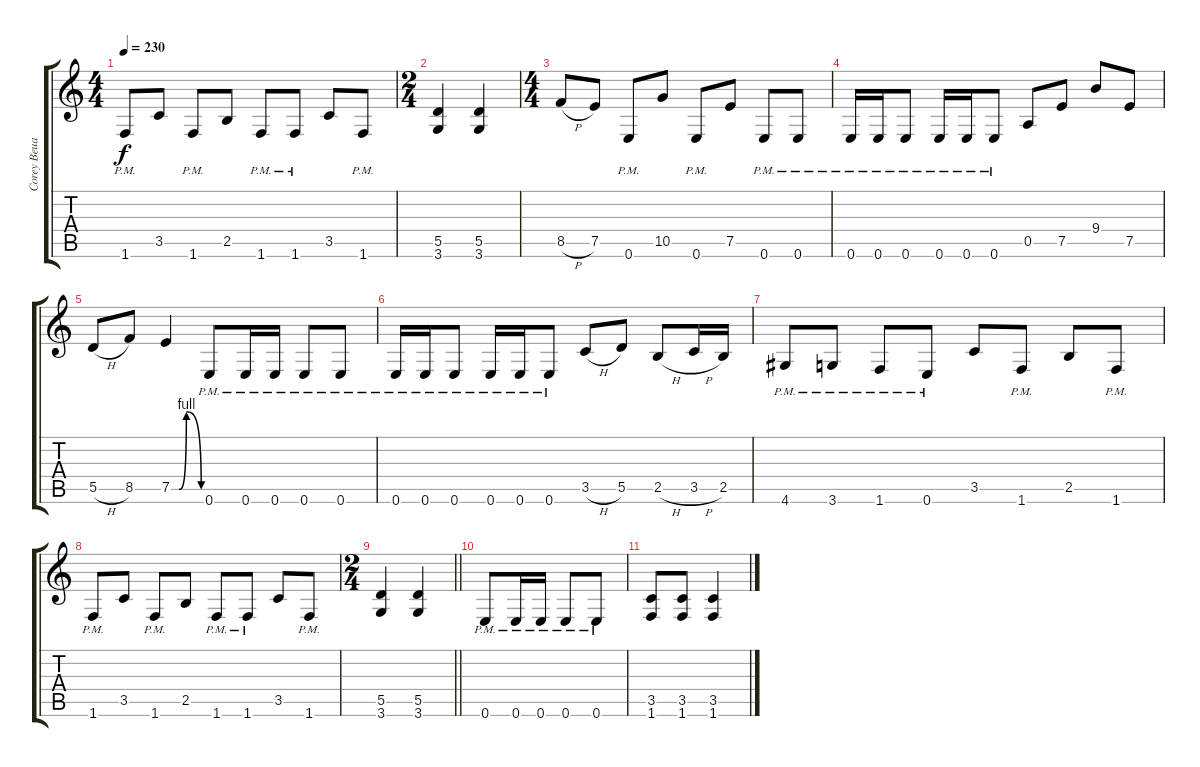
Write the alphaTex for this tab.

\track ("Corey Beualieu" "Corey Beua") {instrument distortionguitar}
\staff {score tabs}
\tuning (E4 B3 G3 D3 A2 E2) {hide}
\ts (4 4)
\tempo 230
\clef g2
\ks c
1.6{pm}.8{dy f} 3.5.8 1.6{pm}.8 2.5.8 1.6{pm}.8 1.6{pm}.8 3.5.8 1.6{pm}.8 |
\ts (2 4)
(5.5 3.6).4 (5.5 3.6).4 |
\ts (4 4)
8.5{h}.8 7.5.8 0.6{pm}.8 10.5.8 0.6{pm}.8 7.5.8 0.6{pm}.8 0.6{pm}.8 |
0.6{pm}.16 0.6{pm}.16 0.6{pm}.8 0.6{pm}.16 0.6{pm}.16 0.6{pm}.8 0.5.8 7.5.8 9.4.8 7.5.8 |
5.5{h}.8 8.5.8 7.5{be (custom 0 0 15 0 30 4 60 0)}.4 0.6{pm}.8 0.6{pm}.16 0.6{pm}.16 0.6{pm}.8 0.6{pm}.8 |
0.6{pm}.16 0.6{pm}.16 0.6{pm}.8 0.6{pm}.16 0.6{pm}.16 0.6{pm}.8 3.5{h}.8 5.5.8 2.5{h}.8 3.5{h}.16 2.5.16 |
4.6{pm}.8 3.6{pm}.8 1.6{pm}.8 0.6{pm}.8 3.5.8 1.6{pm}.8 2.5.8 1.6{pm}.8 |
1.6{pm}.8 3.5.8 1.6{pm}.8 2.5.8 1.6{pm}.8 1.6{pm}.8 3.5.8 1.6{pm}.8 |
\ts (2 4)
\barLineRight lightlight
(5.5 3.6).4 (5.5 3.6).4 |
0.6{pm}.8 0.6{pm}.16 0.6{pm}.16 0.6{pm}.8 0.6{pm}.8 |
(3.5 1.6).8 (3.5 1.6).8 (3.5 1.6).4
